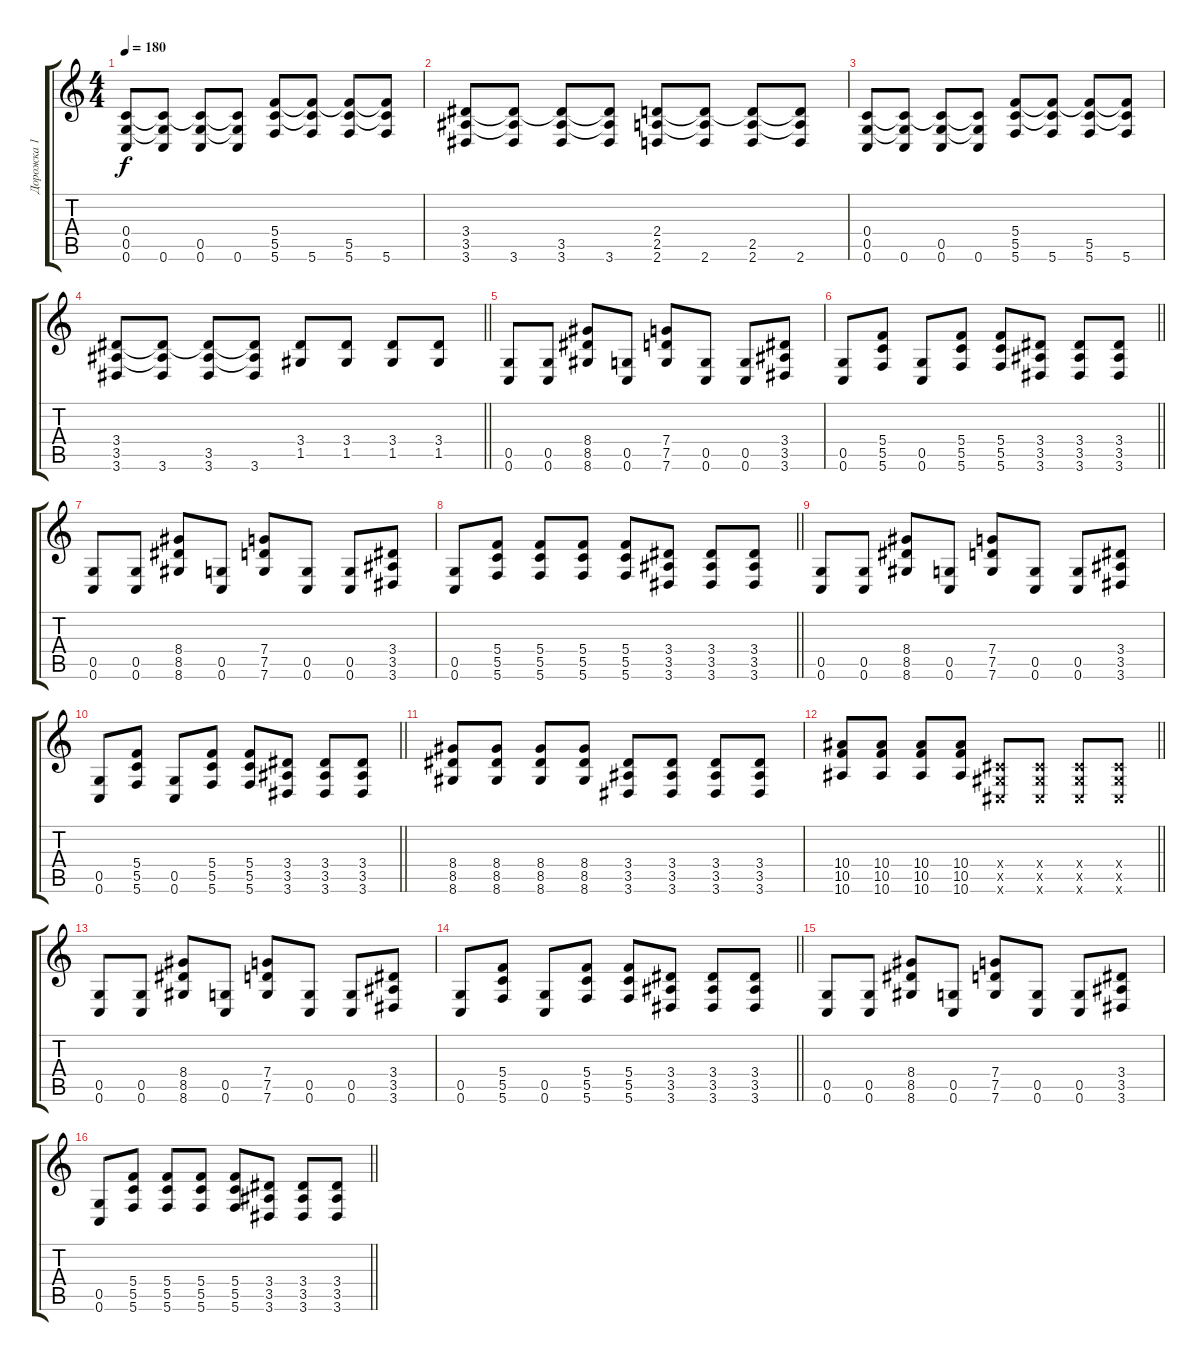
\track ("Дорожка 1" "Дорожка 1") {instrument distortionguitar}
\staff {score tabs}
\tuning (D4 A3 F3 C3 G2 C2) {hide}
\ts (4 4)
\tempo 180
\clef g2
\ks c
(0.4 0.5 0.6).8{dy f} (0.4{t} 0.5{t} 0.6).8 (0.4{t} 0.5 0.6).8 (0.4{t} 0.5{t} 0.6).8 (5.4 5.5 5.6).8 (5.4{t} 5.5{t} 5.6).8 (5.4{t} 5.5 5.6).8 (5.4{t} 5.5{t} 5.6).8 |
(3.4 3.5 3.6).8 (3.4{t} 3.5{t} 3.6).8 (3.4{t} 3.5 3.6).8 (3.4{t} 3.5{t} 3.6).8 (2.4 2.5 2.6).8 (2.4{t} 2.5{t} 2.6).8 (2.4{t} 2.5 2.6).8 (2.4{t} 2.5{t} 2.6).8 |
(0.4 0.5 0.6).8 (0.4{t} 0.5{t} 0.6).8 (0.4{t} 0.5 0.6).8 (0.4{t} 0.5{t} 0.6).8 (5.4 5.5 5.6).8 (5.4{t} 5.5{t} 5.6).8 (5.4{t} 5.5 5.6).8 (5.4{t} 5.5{t} 5.6).8 |
\barLineRight lightlight
(3.4 3.5 3.6).8 (3.4{t} 3.5{t} 3.6).8 (3.4{t} 3.5 3.6).8 (3.4{t} 3.5{t} 3.6).8 (3.4 1.5).8 (3.4 1.5).8 (3.4 1.5).8 (3.4 1.5).8 |
(0.5 0.6).8 (0.5 0.6).8 (8.4 8.5 8.6).8 (0.5 0.6).8 (7.4 7.5 7.6).8 (0.5 0.6).8 (0.5 0.6).8 (3.4 3.5 3.6).8 |
\barLineRight lightlight
(0.5 0.6).8 (5.4 5.5 5.6).8 (0.5 0.6).8 (5.4 5.5 5.6).8 (5.4 5.5 5.6).8 (3.4 3.5 3.6).8 (3.4 3.5 3.6).8 (3.4 3.5 3.6).8 |
(0.5 0.6).8 (0.5 0.6).8 (8.4 8.5 8.6).8 (0.5 0.6).8 (7.4 7.5 7.6).8 (0.5 0.6).8 (0.5 0.6).8 (3.4 3.5 3.6).8 |
\barLineRight lightlight
(0.5 0.6).8 (5.4 5.5 5.6).8 (5.4 5.5 5.6).8 (5.4 5.5 5.6).8 (5.4 5.5 5.6).8 (3.4 3.5 3.6).8 (3.4 3.5 3.6).8 (3.4 3.5 3.6).8 |
(0.5 0.6).8 (0.5 0.6).8 (8.4 8.5 8.6).8 (0.5 0.6).8 (7.4 7.5 7.6).8 (0.5 0.6).8 (0.5 0.6).8 (3.4 3.5 3.6).8 |
\barLineRight lightlight
(0.5 0.6).8 (5.4 5.5 5.6).8 (0.5 0.6).8 (5.4 5.5 5.6).8 (5.4 5.5 5.6).8 (3.4 3.5 3.6).8 (3.4 3.5 3.6).8 (3.4 3.5 3.6).8 |
(8.4 8.5 8.6).8 (8.4 8.5 8.6).8 (8.4 8.5 8.6).8 (8.4 8.5 8.6).8 (3.4 3.5 3.6).8 (3.4 3.5 3.6).8 (3.4 3.5 3.6).8 (3.4 3.5 3.6).8 |
\barLineRight lightlight
(10.4 10.5 10.6).8 (10.4 10.5 10.6).8 (10.4 10.5 10.6).8 (10.4 10.5 10.6).8 (1.4{x} 1.5{x} 1.6{x}).8 (1.4{x} 1.5{x} 1.6{x}).8 (1.4{x} 1.5{x} 1.6{x}).8 (1.4{x} 1.5{x} 1.6{x}).8 |
(0.5 0.6).8 (0.5 0.6).8 (8.4 8.5 8.6).8 (0.5 0.6).8 (7.4 7.5 7.6).8 (0.5 0.6).8 (0.5 0.6).8 (3.4 3.5 3.6).8 |
\barLineRight lightlight
(0.5 0.6).8 (5.4 5.5 5.6).8 (0.5 0.6).8 (5.4 5.5 5.6).8 (5.4 5.5 5.6).8 (3.4 3.5 3.6).8 (3.4 3.5 3.6).8 (3.4 3.5 3.6).8 |
(0.5 0.6).8 (0.5 0.6).8 (8.4 8.5 8.6).8 (0.5 0.6).8 (7.4 7.5 7.6).8 (0.5 0.6).8 (0.5 0.6).8 (3.4 3.5 3.6).8 |
\barLineRight lightlight
(0.5 0.6).8 (5.4 5.5 5.6).8 (5.4 5.5 5.6).8 (5.4 5.5 5.6).8 (5.4 5.5 5.6).8 (3.4 3.5 3.6).8 (3.4 3.5 3.6).8 (3.4 3.5 3.6).8
